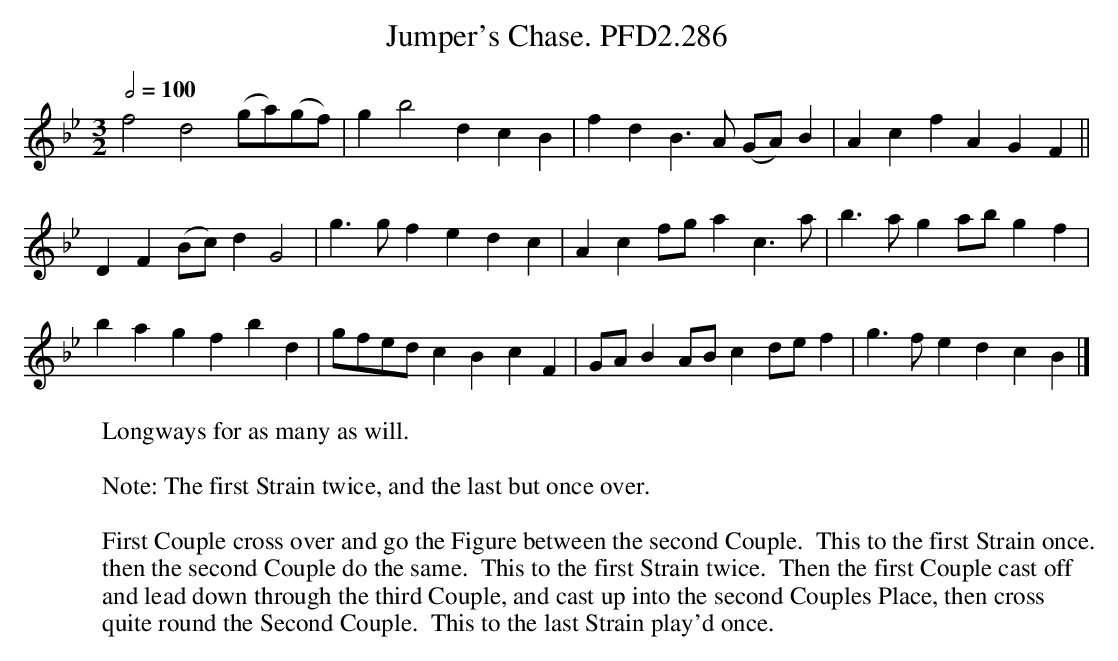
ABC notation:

X:1
T:Jumper's Chase. PFD2.286
W:Longways for as many as will.
L:1/4
M:3/2
Q:1/2=100
K:Bb
f2d2 (g/a/)(g/f/)|gb2 dcB|fdB>A (G/A/)B|Acf AGF||
DF (B/c/)dG2|g>gfedc|Ac f/g/ac>a|b>ag a/b/gf|
bag fbd|g/f/e/d/ cBcF|G/A/B A/B/c d/e/f|g>fedcB|]
W:
W: Note: The first Strain twice, and the last but once over.
W:
W: First Couple cross over and go the Figure between the second Couple.  This to the first Strain once.
W: then the second Couple do the same.  This to the first Strain twice.  Then the first Couple cast off
W: and lead down through the third Couple, and cast up into the second Couples Place, then cross
W: quite round the Second Couple.  This to the last Strain play'd once.
